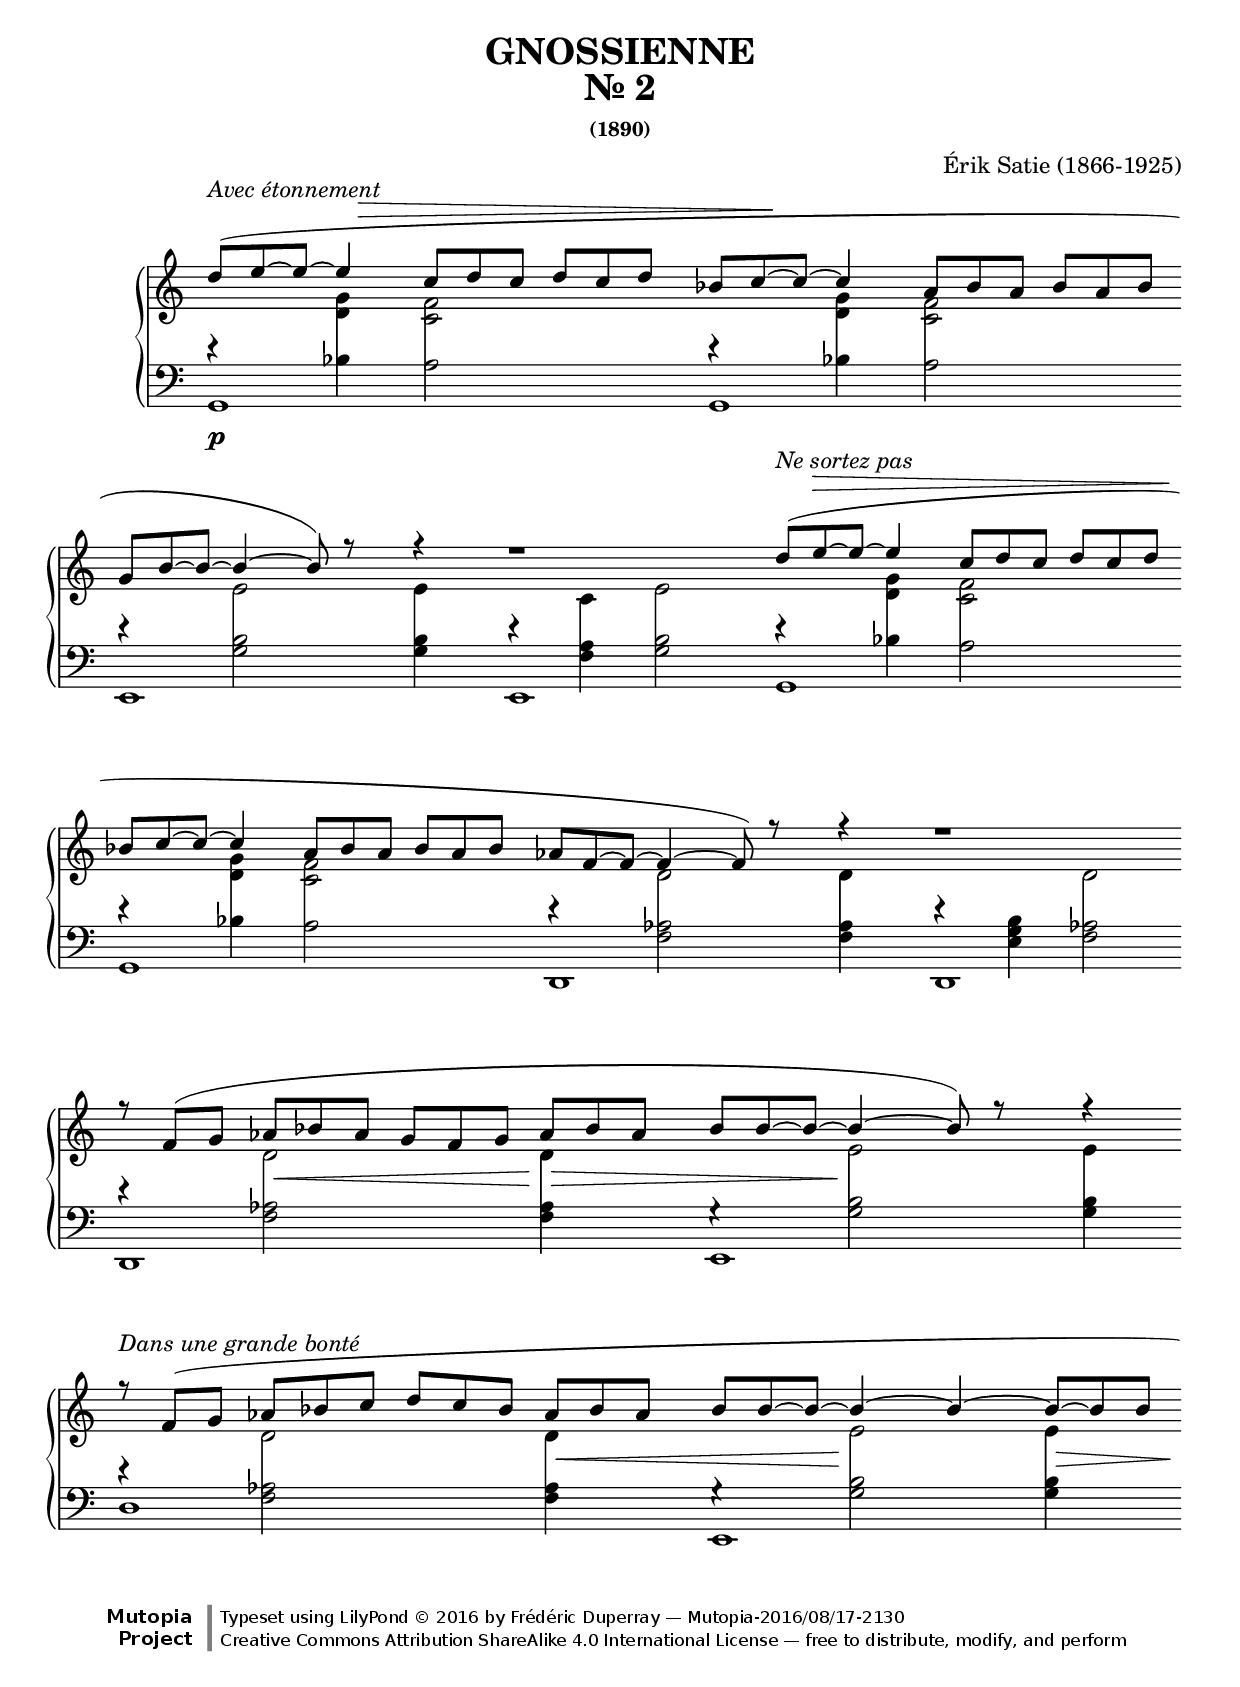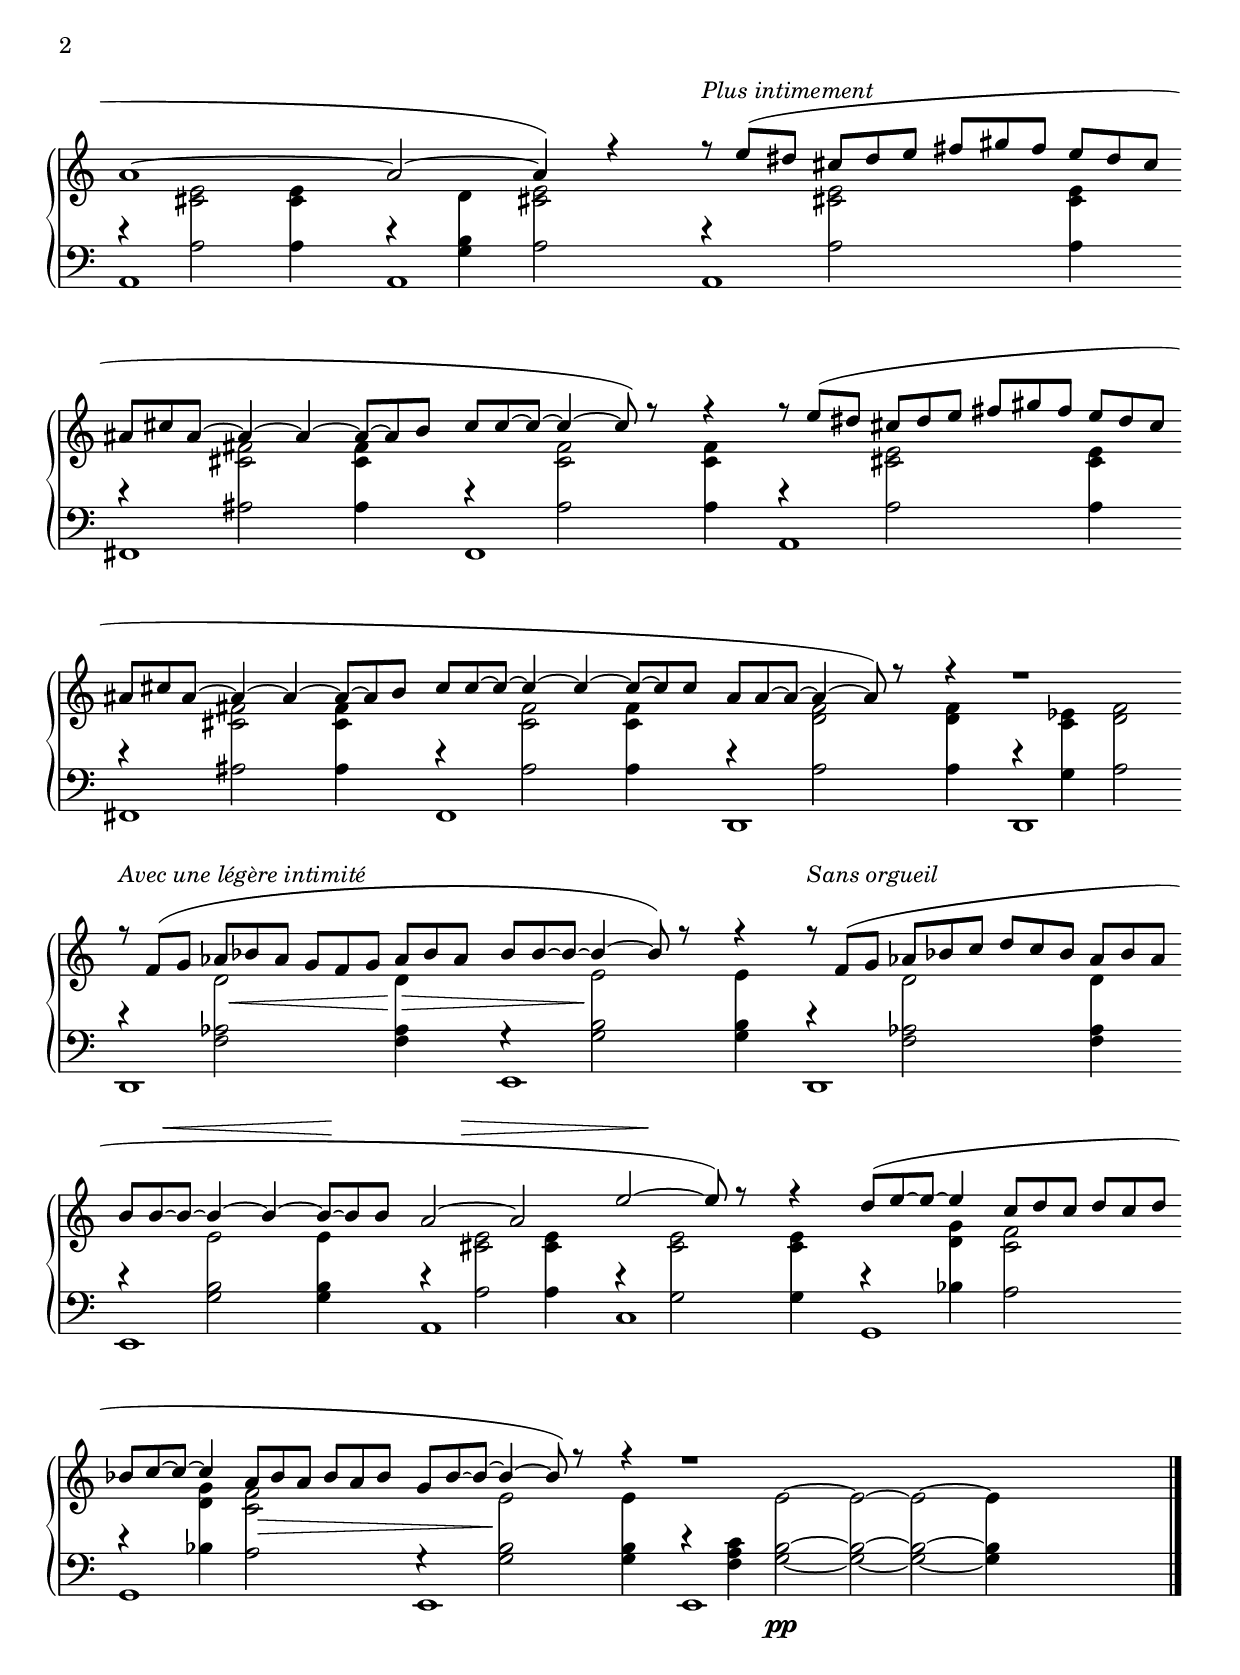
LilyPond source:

% this is a comment

% --------------------
% --- GENERAL INFO ---
% --------------------

% --- version statement

\version "2.18.2"

% --- language used in the code

\language "english" %  -s/--sharp -f/--flat -ss/-x/--sharpsharp -ff/--flatflat 

% --- articulate script for better MIDI outputv

\include "articulate.ly" 

% --- printing info

\header {
  title        = "GNOSSIENNE" 
  subtitle     =  \markup { \fontsize #3 "№ 2" }
  subsubtitle = "(1890)"
  composer     = "Érik Satie (1866-1925)"
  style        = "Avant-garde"
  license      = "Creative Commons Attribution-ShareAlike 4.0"
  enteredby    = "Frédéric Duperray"
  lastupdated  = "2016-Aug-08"
  date         = "1890"
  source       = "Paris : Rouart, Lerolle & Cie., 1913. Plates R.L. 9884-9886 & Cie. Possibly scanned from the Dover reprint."

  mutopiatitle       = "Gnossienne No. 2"
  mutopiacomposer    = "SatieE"
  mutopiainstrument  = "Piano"
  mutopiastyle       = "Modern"
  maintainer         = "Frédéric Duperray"
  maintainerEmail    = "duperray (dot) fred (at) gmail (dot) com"


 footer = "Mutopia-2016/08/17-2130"
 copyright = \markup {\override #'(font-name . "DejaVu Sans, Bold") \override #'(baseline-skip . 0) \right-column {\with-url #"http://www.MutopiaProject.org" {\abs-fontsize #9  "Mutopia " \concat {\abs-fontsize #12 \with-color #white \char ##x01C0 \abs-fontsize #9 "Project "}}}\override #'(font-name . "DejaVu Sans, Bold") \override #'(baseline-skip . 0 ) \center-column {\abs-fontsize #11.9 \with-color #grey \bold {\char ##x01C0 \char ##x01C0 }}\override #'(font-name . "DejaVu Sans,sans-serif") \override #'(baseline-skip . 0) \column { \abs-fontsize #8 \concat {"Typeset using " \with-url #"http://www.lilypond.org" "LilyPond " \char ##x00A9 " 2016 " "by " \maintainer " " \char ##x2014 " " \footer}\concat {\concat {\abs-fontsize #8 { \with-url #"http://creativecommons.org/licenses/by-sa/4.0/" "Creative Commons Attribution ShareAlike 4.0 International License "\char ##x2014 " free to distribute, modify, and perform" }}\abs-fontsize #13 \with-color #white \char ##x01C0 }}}
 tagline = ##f
}



% -------------
% --- Music ---
% -------------

% -------------------------------------------------------------------------------------------------
% --- Gnossienne 2 structure : A-B-C-B'-A' --------------------------------------------------------
% -------------------------------------------------------------------------------------------------


% --- High notes

highnotes_treblestaff = \relative c' {
  
  % Part A
  
   \shape #'(
             (( 0 . 0) (0 . 0) (0 . 2) (0 . 3) (0 . 5) (0 . 5.5))
             (( 0 . 3) (0 . 2.75) (0 . 2.5) (0 . 2.25))
           ) Slur
  d'8( e8~ e8~ e4. c8 d8 c8 d8 c8 d8  | % 01 
  bf8 c8~ c8~ c4. a8 bf8 a8 bf8 a8 bf8 | % 02
  g8 b8~ b8~ b4.~ b8) r8 s8 r4. | % 03 
  r1. | % 04
  
   \shape #'(
             (( 0 . 0) (0 . 0) (0 . 2) (0 . 3) (0 . 5) (0 . 5.5))
             (( 0 . 3) (0 . 2) (0 . 1) (0 . 0))
           ) Slur
  d8( e8~ e8~ e4. c8 d8 c8 d8 c8 d8  | % 05
  bf8 c8~ c8~ c4. a8 bf8 a8 bf8 a8 bf8 | % 06
  af8 f8~ f8~ f4.~ f8) r8 s8 r4. | % 07 
  r1. | % 08
  
    % Part B
  
  r8 
     \shape #'(
             (( 0 . 0) (0 . 2) (0 . 3) (0 . 1))
           ) Slur
  f8( g8 af8 bf8 af8 g8 f8 g8 af8 bf8 af8 | % 09
  b8 b8~ b8~ b4.~ b8) r8 s8 r4. | % 10  

  r8 
  \shape #'(
             (( 0 . 0) (0 . 0) (0 . 2) (0 . 3) (0 . 5) (0 . 5.5))
             (( 0 . 6) (0 . 4) (0 . 1) (0 . -0.5))
           ) Slur
  f8( g8 af8 bf8 c8 d8 c8 bf8 af8 bf8 af8 | % 11 
  b8 b8~ b8~ b4.~ b4.~ b8~ b8 b8 | % 12   
  a1.~ | % 13
  a2.~ a4.) r4. | % 14   
  
  
 
    % Part C
  
  r8 
     \shape #'(
             (( 0 . 0) (0 . 0) (0 . 2) (0 . 3) (0 . 5) (0 . 5.5))
             (( 0 . 3) (0 . 2) (0 . 1) (0 . 0))
           ) Slur
  e'8( ds8 cs8 ds8 e8 fs8 gs8 fs8 e8 ds8 cs8 | % 15
  as8 cs8 as8~ as4.~ as4.~ as8~ as8 b8 | % 16  
  c8 c8~ c8~ c4.~ c8) r8 s8 r4. | % 17
  
  r8 
     \shape #'(
             (( 0 . 0) (0 . 0) (0 . 2) (0 . 3) (0 . 5) (0 . 5.5))
             (( 0 . 3) (0 . 2) (0 . 1) (0 . 0))
           ) Slur
  e8( ds8 cs8 ds8 e8 fs8 gs8 fs8 e8 ds8 cs8 | % 18   
  as8 cs8 as8~ as4.~ as4.~ as8~ as8 b8 | % 19
  c8 c8~ c8~ c4.~ c4.~ c8~ c8 c8 | % 20  
  a8 a8~ a8~ a4.~ a8) r8 s8 r4. | % 21      
  r1. | % 22     

    % Part B
  
  r8 
     \shape #'(
             (( 0 . 0) (0 . 2) (0 . 3) (0 . 1))
           ) Slur
  f8( g8 af8 bf8 af8 g8 f8 g8 af8 bf8 af8 | % 23
  b8 b8~ b8~ b4.~ b8) r8 s8 r4. | % 24  
  r8 
       \shape #'(
             (( 0 . 0) (0 . 0) (0 . 2) (0 . 3) (0 . 5) (0 . 5.5))
             (( 0 . 3) (0 . 2) (0 . 1) (0 . 0))
           ) Slur
  f8( g8 af8 bf8 c8 d8 c8 bf8 af8 bf8 af8 | % 25 
  b8 b8~ b8~ b4.~ b4.~ b8~ b8 b8 | % 26   
  a2.~ a2. | % 27
  e'2.~ e8) r8 s8 r4. | % 28   

  % Part A
  
       \shape #'(
             (( 0 . 0) (0 . 0) (0 . 2) (0 . 3) (0 . 5) (0 . 5.5))
             (( 0 . 3) (0 . 2) (0 . 1) (0 . 0))
           ) Slur
  d8( e8~ e8~ e4. c8 d8 c8 d8 c8 d8 | % 29 
  bf8 c8~ c8~ c4. a8 bf8 a8 bf8 a8 bf8 | % 30
  g8 b8~ b8~ b4.~ b8) r8 s8 r4. | % 31 
  r1. | % 32  
  s1. | %33
  s1. | %34


}

% --- Mid G (cross)staff notes

midnotes_treblestaff = \relative c' {
  \crossStaff {
    
           % Part A
      
    d,4.\rest <d' g>4. <c f>2. | % 01   
    d,4.\rest <d' g>4. <c f>2. | % 02 
    d,4.\rest <e'>2.  <e>4. | % 03 
    d,4.\rest <c'>4. <e>2. | % 04
    
    d,4.\rest <d' g>4. <c f>2. | % 05  
    d,4.\rest <d' g>4. <c f>2. | % 06
    d,4.\rest <d'>2.  <d>4.  | % 07
    d,4.\rest s4. <d'>2. | % 08
    
           % Part B

    d,4.\rest <d'>2.  <d>4.  | % 09      
    g,,4.\rest <e''>2. <e>4.  | % 10  
    d,4.\rest  <d'>2. <d>4. | % 11 
    g,,4.\rest <e''>2. <e>4.  | % 12   
    d,4.\rest <cs' e>2. <cs e>4. | % 13
    d,4.\rest <d'>4. <cs e>2.  | % 14   
 
    % Part C
  
  d,4.\rest <cs' e>2. <cs e>4.   | % 15
  d,4.\rest <cs' fs>2. <cs fs>4.  | % 16  
  d,4.\rest <c' f>2. <c f>4. | % 17
  
  d,4.\rest <cs' e>2. <cs e>4.  | % 18   
  d,4.\rest <cs' fs>2. <cs fs>4. | % 19
  d,4.\rest <c' f>2. <c f>4. | % 20  
  d,4.\rest <d' f>2. <d f>4. | % 21      
  d,4.\rest <c' ef>4. <d f>2.  | % 22     

    % Part B
  
  d,4.\rest <d'>2. <d>4. | % 23
  g,,4.\rest <e''>2. <e>4.  | % 24  
  d,4.\rest <d'>2. <d>4. | % 25
  d,4.\rest <e'>2. <e>4.  | % 26   
  d,4.\rest <cs' e>2. <cs e>4. | % 27
  d,4.\rest <c' e>2. <c e>4.  | % 28

  % Part A
  
  d,4.\rest <d' g>4. <c f>2. | % 29 
  d,4.\rest <d' g>4. <c f>2. | % 30
  g,4.\rest <e''>2.  <e>4. | % 31 
  d,4.\rest s4. 
   \override TieColumn.tie-configuration =
   #'((-3 . 1))
   <e'>2.~ | % 32
  <e>2.~ <e>2.~ |  %33
  <e>4. s4. s2. | %34
  

  }
}


% --- Mid F (cross)staff notes


midnotes_bassstaff = \relative c' {
  \crossStaff {
        
           % Part A
      
    s4. <bf>4. <a>2. | % 01   
    s4. <bf>4. <a>2. | % 02
    s4. <g b>2.  <g b>4. | % 03 
    s4. <f a>4. <g b>2. | % 04
    
    s4. <bf>4. <a>2. | % 05 
    s4. <bf>4. <a>2. | % 06
    s4. <f af>2.  <f af>4. | % 07 
    s4. <e g b>4. <f af>2. | % 08

           % Part B


  s4. <f af>2. <f af>4. | % 09
  s4. <g b>2. <g  b>4.  | % 10  
  s4.  <f af>2. <f af>4. | % 11 
  s4. <g  b>2. <g  b>4.  | % 12   
  s4. <a>2. <a>4. | % 13
  s4. <g b>4. <a>2.  | % 14   
 
    % Part C
  
  s4. <a>2. <a>4.   | % 15
  s4. <as>2. <as>4.  | % 16  
  s4. <a>2. <a>4. | % 17
  
  s4. <a>2. <a>4.  | % 18   
  s4. <as>2. <as>4. | % 19
  s4. <a>2. <a>4. | % 20  
  s4. <a>2. <a>4. | % 21      
  s4. <g>4. <a>2.  | % 22     

    % Part B
  
  s4. <f af>2. <f af>4. | % 23
  s4. <g b>2. <g  b>4.  | % 24  
  s4. <f af>2. <f af>4. | % 25
  s4. <g b>2. <g b>4.  | % 26   
  s4. <a>2. <a>4. | % 27
  s4. <g>2. <g>4.  | % 28

  % Part A
  
  s4. <bf>4. <a>2. | % 29 
  s4. <bf>4. <a>2. | % 30
  s4. <g b>2.  <g b>4. | % 31 
  s4. <f a c>4.  
  \override TieColumn.tie-configuration =
   #'((2 . -1)(6 . 1))
  <g b>2.~ | % 32
  <g b>2.~ <g b>2.~ |  %33
  <g b>4. s4. s2. | %34
    
  }
}

% --- Low notes

lownnotes_bassstaff = \relative c' {
  g,1. | % 01 
  \override Score.BarNumber.stencil = ##f % there are no barnumbers in the original score
  \override Score.BarLine.stencil = ##f % there are no barlines in the original score
  \override Score.SpanBar.stencil = ##f % there are no barlines in the original score
  g1. \break | % 02
  e1. | % 03 
  e1.| % 04
  
  g1. \break  | % 05
  g1. | % 06
  d1. | % 07
  d1. \break | % 08
  
    % Part B
  
  d1. | % 09
  e1. \break | % 10  
  d'1. | % 11 
  e,1. \break | % 12   
  a1. | % 13
  a1. | % 14   
 
    % Part C
  
  a1. \break  | % 15
  fs1. | % 16  
  f1. | % 17
  a1. \break | % 18   
  fs1. | % 19
  f1. | % 20  
  d1. | % 21      
  d1. \break | % 22     

    % Part B
  
  d1. | % 23
  e1. | % 24  
  d1. \break | % 25 
  e1. | % 26   
  a1. | % 27
  c1. | % 28   

  % Part A
  
  g1. \break | % 29 
  g1. | % 30
  e1. | % 31 
  e1. | % 32  
  s1. | %33
  s1. \revert Score.BarLine.stencil  \revert Score.SpanBar.stencil  \bar "|." | %34

} 



% --- Voices

high_voice = {
  \highnotes_treblestaff
}

mid_treblestaff_voice = {
  \midnotes_treblestaff
}

mid_bassstaff_voice = {
  \midnotes_bassstaff
}

low_voice = {
  \lownnotes_bassstaff
}

% --- Dynamics, text, and musical terms

dynamics_above = {
 
 % Part A
 
  s4. ^ "Avec étonnement" s16. s16.\> s8. s2. | % 01 
  s8.  s8.\! s4. s2.  | % 02
  s1. | % 03 
  s1. | % 04
  
  s8 ^ "Ne sortez pas" s8 \> s8 s4. s2.   | % 05
  s8.\!  s8. s4. s2. | % 06
  s1. | % 07
  s1.  | % 08
  
    % Part B
  
  s1. | % 09
  s1.  | % 10  
  s4. ^ "Dans une grande bonté" s2. s4.  | % 11 
  s1.  | % 12   
  s1. | % 13
  s1. | % 14   
 
    % Part C
  
  s1. ^ "Plus intimement"   | % 15
  s1. | % 16  
  s1. | % 17
  s1.  | % 18   
  s1. | % 19
  s1. | % 20  
  s1. | % 21      
  s1.  | % 22     

    % Part B
  
  s4. ^ "Avec une légère intimité" s2. s4. | % 23
  s1. | % 24  
  s1. ^ "Sans orgueil"  | % 25 
  s8. s32\< s32 s2. s8. s32\! s32 s4  | % 26   
  s4 s32 s32\> s32 s1 s8 s32 | % 27
  s8. s32 s32\! s32 s1 s8. s32 | % 28   

  % Part A
  
  s1.  | % 29 
  s1. | % 30
  s1. | % 31 
  s1. | % 32  
  s1. | %33
  s1. | %34
}



dynamics_below_treble = {

% Part A

  
  s1. | % 01 
  s1. | % 02
  s1. | % 03 
  s1. | % 04
  
  s1.   | % 05
  s1. | % 06
  s1. | % 07
  s1.  | % 08
  
    % Part B
  
  s4. s32 s32 \< s32 s4 s4. s32 \! s32  s32 \> s32  s32 s4 | % 09
  s4 s32 s32 s32  s32 \! s32 s2 s2 s32 s32 s32 | % 10    
  s2 s2 s8 s32 s32 \< s32 s32 s4 | % 11 
  s4 s32 s32 s32 s32 \! s32 s2. s32\> s32 s4 s32\!  | % 12   
  s1. | % 13 
  s1. | % 14   
 
    % Part C
  
  s1.   | % 15
  s1. | % 16  
  s1. | % 17
  s1.  | % 18   
  s1. | % 19
  s1. | % 20  
  s1. | % 21      
  s1.  | % 22     

    % Part B

  s4 s8. s32\< s32 s2 s16. s32\! s32 s32\> s32 s32 s4 | % 23
  s4 s16. s32\! s32 s1 s16. | % 24  
  s1.  | % 25 
  s1. | % 26   
  s1. | % 27
  s1. | % 28   

  % Part A
  
  s1.  | % 29 
  s2. s32 s32 s32\> s4 s4. s32 | % 30
  s32 s32 s32 s32 s32 s32 s32 s32 s32 s32 s32 s32\! s32 s32 s32 s32 s32 s32 s32 s32 s32 s32 s32 s32 s32 s32 s32 s32 s32 s32 s32 s32 s32 s32 s32 s32 s32 s32 s32 s32 s32 s32 s32 s32 s32 s32 s32 s32 | % 31 
  s1. | % 32  
  s1. | %33
  s1. | %34
}

dynamics_below_bass = {
 
 % Part A

   s1.\p | % 01 
   s1. | % 02
  s1. | % 03 
  s1. | % 04
  
   s1.  | % 05
   s1. | % 06
  s1. | % 07
  s1.  | % 08
  
    % Part B
  
  s1. | % 09
  s1.  | % 10  
  s1.  | % 11 
  s1.  | % 12   
  s1. | % 13
  s1. | % 14   
 
    % Part C
  
  s1.  | % 15
  s1. | % 16  
  s1. | % 17
  s1.  | % 18   
  s1. | % 19
  s1. | % 20  
  s1. | % 21      
  s1.  | % 22     

    % Part B
  
  s1. | % 23
  s1. | % 24  
  s1.   | % 25 
  s1. | % 26
  s1. | % 27  
  s1.   | % 28  

  % Part A
  
  s1.  | % 29 
   s1. | % 30
   s1. | % 31 
  s2. s2.\pp | % 32  
  s1. | %33
  s1. | %34
}



% -----------------------
% --- Layout and MIDI ---
% -----------------------

global = {
  \key a \minor
  \time 12/8
}

treble_staff = {
  \global
  \clef treble
  <<
    \new Voice { \voiceOne \high_voice }
    \new Voice { \voiceTwo \mid_treblestaff_voice }
  >>
}

bass_staff = {
  \global
  \clef bass
  <<
    \new Voice { \voiceTwo \mid_bassstaff_voice }
    \new Voice { \voiceFour \low_voice }
  >>
}

\paper {
  top-margin = 8\mm                              %-minimum top-margin: 8mm
  top-markup-spacing.basic-distance = #5         %-dist. from bottom of top margin to the first markup/title
  markup-system-spacing.basic-distance = #6      %-dist. from header/title to first system
  top-system-spacing.basic-distance = #12        %-dist. from top margin to system in pages with no titles
  last-bottom-spacing.basic-distance = #11       %-pads music from copyright block
  
  % --- Set these to false after all editing is finished
%   ragged-bottom = ##f
%   ragged-last-bottom = ##f
%   ragged-right = ##f
}

\score {
  \new PianoStaff 
  <<
    \new Dynamics { \global \dynamics_above }
    \new Staff = "treble_staff" \treble_staff
    \new Dynamics { \global \dynamics_below_treble }
    \new Staff = "bass_staff" \bass_staff
    \new Dynamics { \global \dynamics_below_bass }
  >>
  \layout { 
    \context {
      \Staff
      \override Dots.stencil = ##f 
      \remove "Time_signature_engraver"
    }
    \context {
      \PianoStaff
      \consists #Span_stem_engraver
    }
  } 
}

\include "articulate.ly"

\score {
  \articulate <<
    \new PianoStaff <<
      \new Staff ="treble_staff" \treble_staff
      \new Staff = "bass_staff" \bass_staff
    >>
  >>
  \midi { 
    \tempo 4 = 60
  }
}
